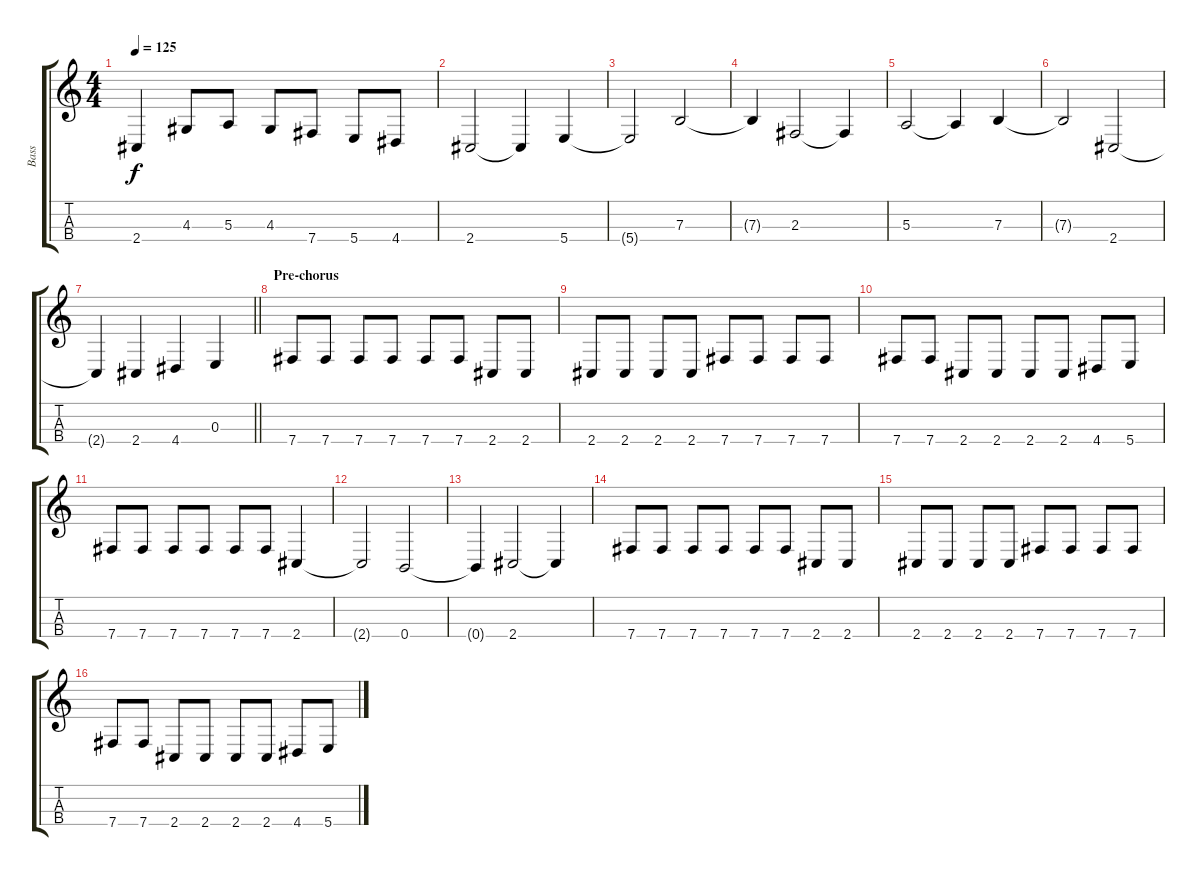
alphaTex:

\track ("Bass" "Bass") {instrument electricbassfinger}
\staff {score tabs}
\tuning (D3 A2 E2 B1) {hide}
\ts (4 4)
\tempo 125
\clef g2
\ks c
2.4{t}.4{dy f} 4.3.8 5.3.8 4.3.8 7.4.8 5.4.8 4.4.8 |
2.4.2 2.4{t}.4 5.4.4 |
5.4{t}.2 7.3.2 |
7.3{t}.4 2.3.2 2.3{t}.4 |
5.3.2 5.3{t}.4 7.3.4 |
7.3{t}.2 2.4.2 |
\barLineRight lightlight
2.4{t}.4 2.4.4 4.4.4 0.3.4 |
\section ("" "Pre-chorus")
7.4.8 7.4.8 7.4.8 7.4.8 7.4.8 7.4.8 2.4.8 2.4.8 |
2.4.8 2.4.8 2.4.8 2.4.8 7.4.8 7.4.8 7.4.8 7.4.8 |
7.4.8 7.4.8 2.4.8 2.4.8 2.4.8 2.4.8 4.4.8 5.4.8 |
7.4.8 7.4.8 7.4.8 7.4.8 7.4.8 7.4.8 2.4.4 |
2.4{t}.2 0.4.2 |
0.4{t}.4 2.4.2 2.4{t}.4 |
7.4.8 7.4.8 7.4.8 7.4.8 7.4.8 7.4.8 2.4.8 2.4.8 |
2.4.8 2.4.8 2.4.8 2.4.8 7.4.8 7.4.8 7.4.8 7.4.8 |
7.4.8 7.4.8 2.4.8 2.4.8 2.4.8 2.4.8 4.4.8 5.4.8
